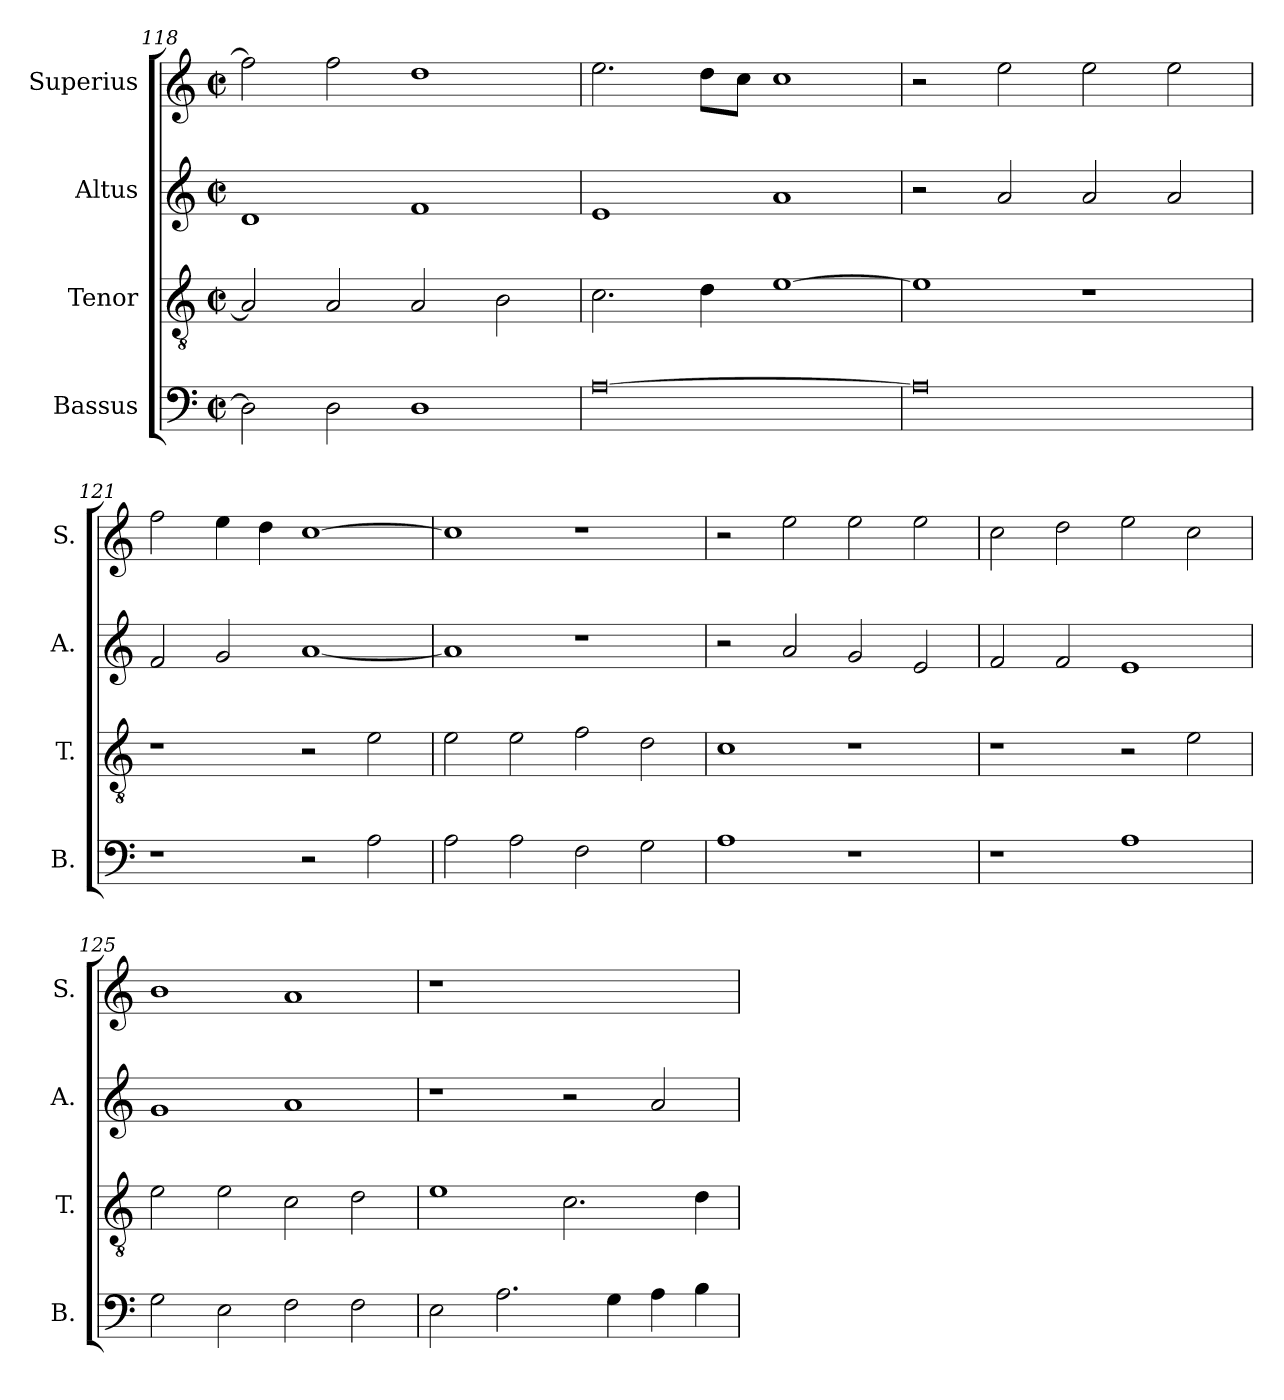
**kern	**kern	**kern	**kern
*part4	*part3	*part2	*part1
*staff4	*staff3	*staff2	*staff1
*I"Bassus	*I"Tenor	*I"Altus	*I"Superius
*I'B.	*I'T.	*I'A.	*I'S.
*clefF4	*clefGv2	*clefG2	*clefG2
*	*ITrd7c12	*	*
*k[]	*k[]	*k[]	*k[]
*C:	*C:	*C:	*C:
*M2/2	*M2/2	*M2/2	*M2/2
*met(c|)	*met(c|)	*met(c|)	*met(c|)
=118	=118	=118	=118
2Di\]	2AAi/]	1di	2ffi\]
2Di\	2AAi/	.	2ffi\
1Di	2AAi/	1fi	1ddi
.	2BBi\	.	.
=119	=119	=119	=119
[>0Ai	2.Ci\	1ei	2.eei\
.	4Di\	.	8ddi\L
.	.	.	8cci\J
.	[>1Ei	1ai	1cci
=120	=120	=120	=120
0Ai]	1Ei]	2r	2r
.	.	2ai/	2eei\
.	1r	2ai/	2eei\
.	.	2ai/	2eei\
!!LO:LB:g=z
=121	=121	=121	=121
1r	1r	2fi/	2ffi\
.	.	2gi/	4eei\
.	.	.	4ddi\
2r	2r	[<1ai	[>1cci
2Ai\	2Ei\	.	.
=122	=122	=122	=122
2Ai\	2Ei\	1ai]	1cci]
2Ai\	2Ei\	.	.
2Fi\	2Fi\	1r	1r
2Gi\	2Di\	.	.
=123	=123	=123	=123
1Ai	1Ci	2r	2r
.	.	2ai/	2eei\
1r	1r	2gi/	2eei\
.	.	2ei/	2eei\
=124	=124	=124	=124
1r	1r	2fi/	2cci\
.	.	2fi/	2ddi\
1Ai	2r	1ei	2eei\
.	2Ei\	.	2cci\
=125	=125	=125	=125
2Gi\	2Ei\	1gi	1bi
2Ei\	2Ei\	.	.
2Fi\	2Ci\	1ai	1ai
2Fi\	2Di\	.	.
!!LO:PB:g=z
=126	=126	=126	=126
!	!	!	!LO:N:vis=1
2Ei\	1Ei	1r	1r
2.Ai\	.	.	.
.	2.Ci\	2r	1ryy
4Gi\	.	.	.
4Ai\	.	2ai/	.
4Bi\	4Di\	.	.
=	=	=	=
*-	*-	*-	*-
